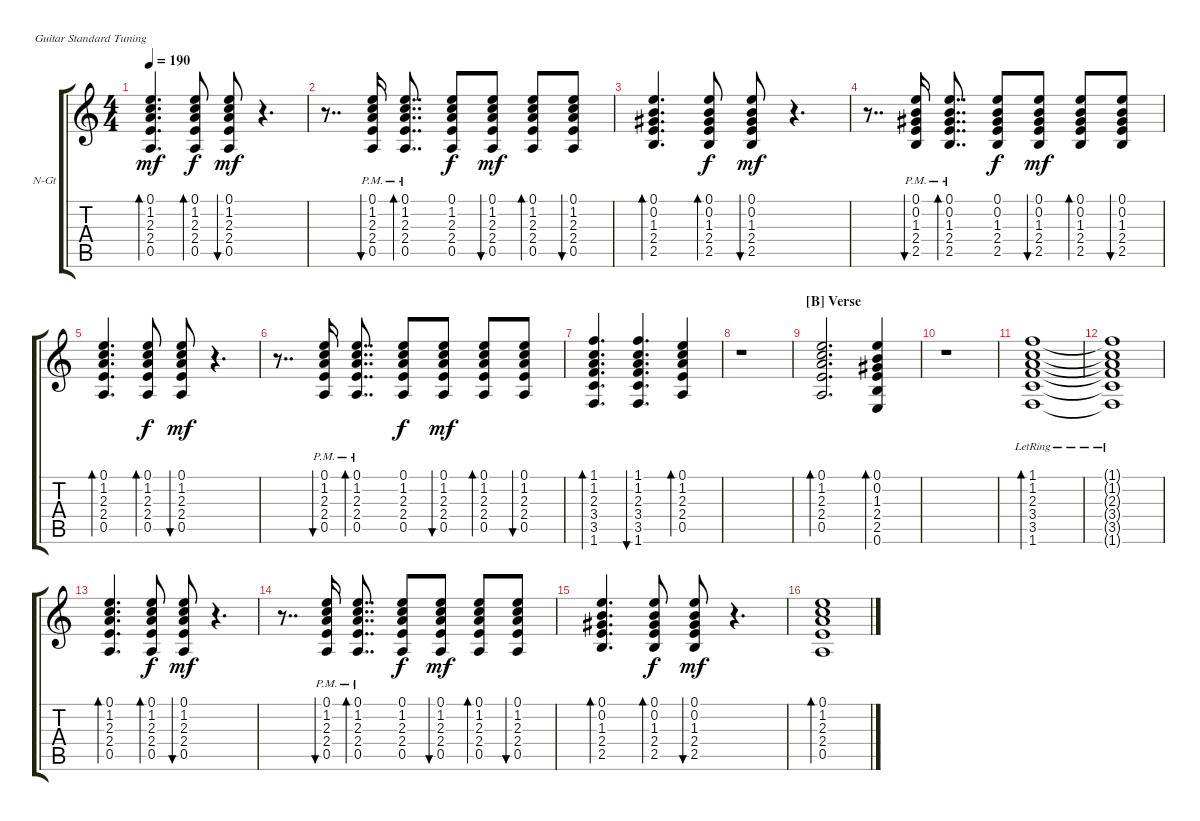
\defaultSystemsLayout 4
\bracketExtendMode groupsimilarinstruments
\firstSystemTrackNameOrientation horizontal
\otherSystemsTrackNameOrientation horizontal
\track ("Nylon Guitar" "N-Gt") {instrument acousticguitarnylon}
\staff {score tabs}
\tuning (E4 B3 G3 D3 A2 E2)
\ts (4 4)
\tempo 190
\clef g2
\ks c
(0.5 2.4 2.3 1.2 0.1).4{d bd 170 dy mf} (0.5 2.4 2.3 1.2 0.1).8{bd 43 dy f} (0.5 2.4 2.3 1.2 0.1).8{bu 42 dy mf} r.4{d} |
r.8{dd} (0.5{pm} 2.4{pm} 2.3{pm} 1.2{pm} 0.1{pm}).16{bu 42} (0.5{pm} 2.4{pm} 2.3{pm} 1.2{pm} 0.1{pm}).8{dd bd 41} (0.5 2.4 2.3 1.2 0.1).8{dy f} (0.5 2.4 2.3 1.2 0.1).8{bu 48 dy mf} (0.5 2.4 2.3 1.2 0.1).8{bd 47} (0.5 2.4 2.3 1.2 0.1).8{bu 46} |
(2.5 2.4 1.3 0.2 0.1).4{d bd 115} (2.5 2.4 1.3 0.2 0.1).8{bd 43 dy f} (2.5 2.4 1.3 0.2 0.1).8{bu 42 dy mf} r.4{d} |
r.8{dd} (2.5{pm} 2.4{pm} 1.3{pm} 0.2{pm} 0.1{pm}).16{bu 42} (2.5{pm} 2.4{pm} 1.3{pm} 0.2{pm} 0.1{pm}).8{dd bd 41} (2.5 2.4 1.3 0.2 0.1).8{dy f} (2.5 2.4 1.3 0.2 0.1).8{bu 48 dy mf} (2.5 2.4 1.3 0.2 0.1).8{bd 47} (2.5 2.4 1.3 0.2 0.1).8{bu 46} |
(0.5 2.4 2.3 1.2 0.1).4{d bd 170} (0.5 2.4 2.3 1.2 0.1).8{bd 43 dy f} (0.5 2.4 2.3 1.2 0.1).8{bu 42 dy mf} r.4{d} |
r.8{dd} (0.5{pm} 2.4{pm} 2.3{pm} 1.2{pm} 0.1{pm}).16{bu 42} (0.5{pm} 2.4{pm} 2.3{pm} 1.2{pm} 0.1{pm}).8{dd bd 41} (0.5 2.4 2.3 1.2 0.1).8{dy f} (0.5 2.4 2.3 1.2 0.1).8{bu 48 dy mf} (0.5 2.4 2.3 1.2 0.1).8{bd 47} (0.5 2.4 2.3 1.2 0.1).8{bu 46} |
(1.6 3.5 3.4 2.3 1.2 1.1).4{d bd 239} (1.6 3.5 3.4 2.3 1.2 1.1).4{d bu 115} (0.5 2.4 2.3 1.2 0.1).4{bd 153} |
r.1 |
\section ("B" "Verse")
(0.5 2.4 2.3 1.2 0.1).2{d bd 479} (0.6 2.5 2.4 1.3 0.2 0.1).4{bd 240} |
r.1 |
(1.1{lr} 1.2{lr} 2.3{lr} 3.4{lr} 3.5{lr} 1.6{lr}).1{bd 479} |
(1.1{lr t} 1.2{lr t} 2.3{lr t} 3.4{lr t} 3.5{lr t} 1.6{lr t}).1 |
(0.5 2.4 2.3 1.2 0.1).4{d bd 170} (0.5 2.4 2.3 1.2 0.1).8{bd 43 dy f} (0.5 2.4 2.3 1.2 0.1).8{bu 42 dy mf} r.4{d} |
r.8{dd} (0.5{pm} 2.4{pm} 2.3{pm} 1.2{pm} 0.1{pm}).16{bu 42} (0.5{pm} 2.4{pm} 2.3{pm} 1.2{pm} 0.1{pm}).8{dd bd 41} (0.5 2.4 2.3 1.2 0.1).8{dy f} (0.5 2.4 2.3 1.2 0.1).8{bu 48 dy mf} (0.5 2.4 2.3 1.2 0.1).8{bd 47} (0.5 2.4 2.3 1.2 0.1).8{bu 46} |
(2.5 2.4 1.3 0.2 0.1).4{d bd 115} (2.5 2.4 1.3 0.2 0.1).8{bd 43 dy f} (2.5 2.4 1.3 0.2 0.1).8{bu 42 dy mf} r.4{d} |
(0.5 2.4 2.3 1.2 0.1).1{bd 538}
